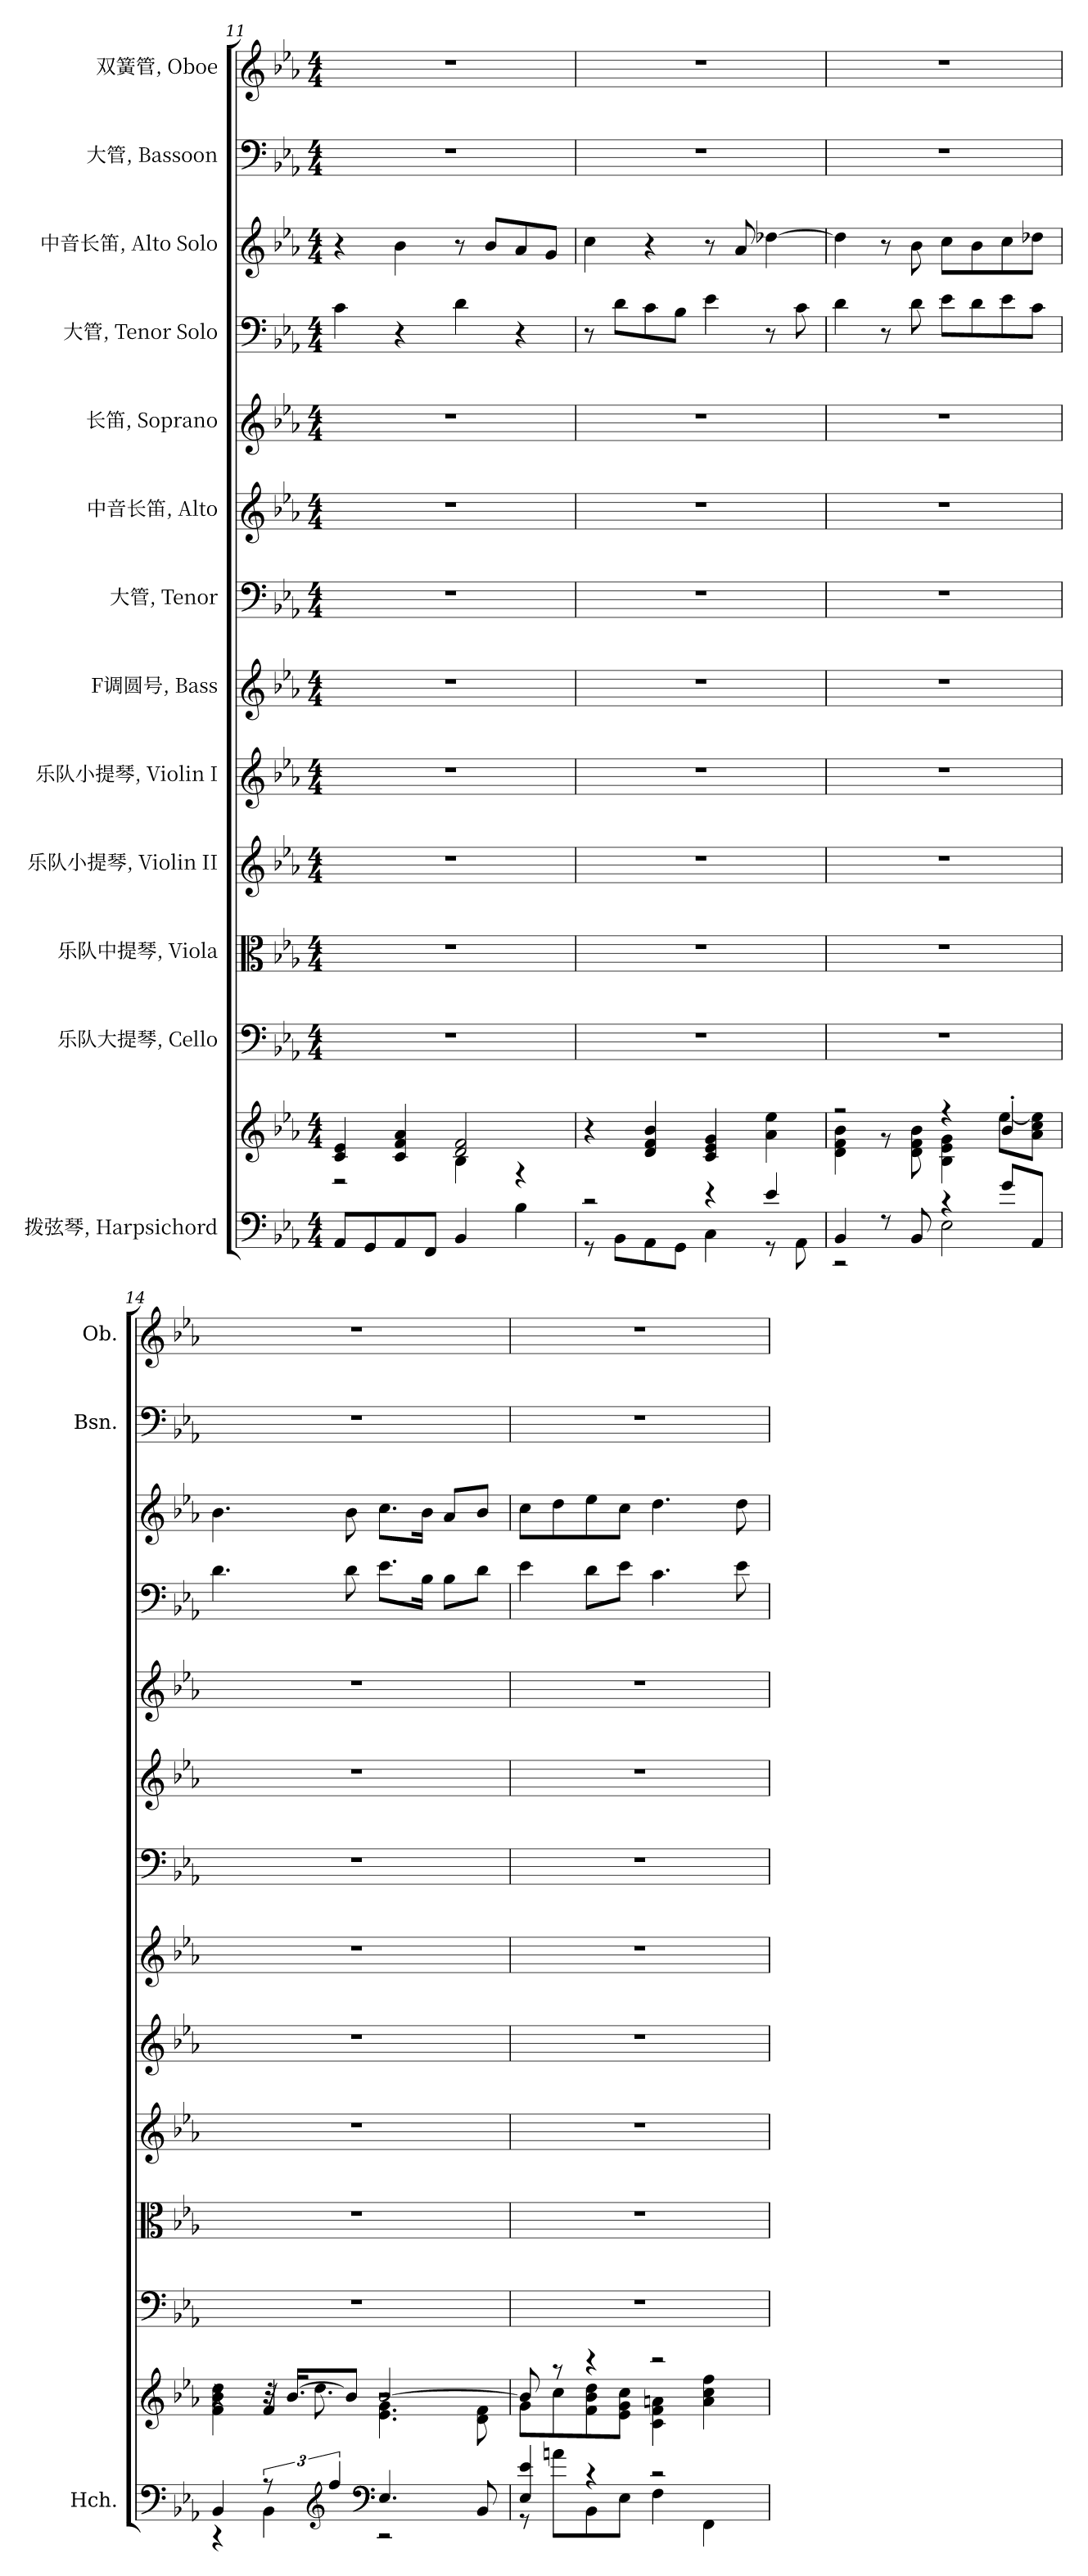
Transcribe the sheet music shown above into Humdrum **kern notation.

**kern	**kern	**kern	**kern	**kern	**kern	**kern	**kern	**kern	**kern	**kern	**kern	**kern	**kern
*part13	*part13	*part12	*part11	*part10	*part9	*part8	*part7	*part6	*part5	*part4	*part3	*part2	*part1
*staff14	*staff13	*staff12	*staff11	*staff10	*staff9	*staff8	*staff7	*staff6	*staff5	*staff4	*staff3	*staff2	*staff1
*I"拨弦琴, Harpsichord	*	*I"乐队大提琴, Cello	*I"乐队中提琴, Viola	*I"乐队小提琴, Violin II	*I"乐队小提琴, Violin I	*I"F调圆号, Bass	*I"大管, Tenor	*I"中音长笛, Alto	*I"长笛, Soprano	*I"大管, Tenor Solo	*I"中音长笛, Alto Solo	*I"大管, Bassoon	*I"双簧管, Oboe
*I'Hch.	*	*	*	*	*	*	*	*	*	*	*	*I'Bsn.	*I'Ob.
*clefF4	*clefG2	*clefF4	*clefC3	*clefG2	*clefG2	*clefG2	*clefF4	*clefG2	*clefG2	*clefF4	*clefG2	*clefF4	*clefG2
*	*	*	*	*	*	*ITrd4c7	*	*ITrd3c5	*	*	*ITrd3c5	*	*
*k[b-e-a-]	*k[b-e-a-]	*k[b-e-a-]	*k[b-e-a-]	*k[b-e-a-]	*k[b-e-a-]	*k[b-e-a-d-]	*k[b-e-a-]	*k[b-e-]	*k[b-e-a-]	*k[b-e-a-]	*k[b-e-]	*k[b-e-a-]	*k[b-e-a-]
*M4/4	*M4/4	*M4/4	*M4/4	*M4/4	*M4/4	*M4/4	*M4/4	*M4/4	*M4/4	*M4/4	*M4/4	*M4/4	*M4/4
=11	=11	=11	=11	=11	=11	=11	=11	=11	=11	=11	=11	=11	=11
*	*^	*	*	*	*	*	*	*	*	*	*	*	*
8AA-/L	4c/ 4e-/	2r	1r	1r	1r	1r	1r	1r	1r	1r	4c\	4r	1r	1r
8GG/	.	.	.	.	.	.	.	.	.	.	.	.	.	.
8AA-/	4c/ 4f/ 4a-/	.	.	.	.	.	.	.	.	.	4r	4f\	.	.
8FF/J	.	.	.	.	.	.	.	.	.	.	.	.	.	.
4BB-/	2d/ 2f/	4B-\	.	.	.	.	.	.	.	.	4d\	8r	.	.
.	.	.	.	.	.	.	.	.	.	.	.	8f/L	.	.
4B-\	.	4r	.	.	.	.	.	.	.	.	4r	8e-/	.	.
.	.	.	.	.	.	.	.	.	.	.	.	8d/J	.	.
*	*v	*v	*	*	*	*	*	*	*	*	*	*	*	*
=12	=12	=12	=12	=12	=12	=12	=12	=12	=12	=12	=12	=12	=12
*^	*	*	*	*	*	*	*	*	*	*	*	*	*
2r	8r	4r	1r	1r	1r	1r	1r	1r	1r	1r	8r	4g\	1r	1r
.	8BB-\L	.	.	.	.	.	.	.	.	.	8d\L	.	.	.
.	8AA-\	4d/ 4f/ 4b-/	.	.	.	.	.	.	.	.	8c\	4r	.	.
.	8GG\J	.	.	.	.	.	.	.	.	.	8B-\J	.	.	.
4r	4C\	4c/ 4e-/ 4g/	.	.	.	.	.	.	.	.	4e-\	8r	.	.
.	.	.	.	.	.	.	.	.	.	.	.	8e-/	.	.
4e-/	8r	4a-\ 4ee-\	.	.	.	.	.	.	.	.	8r	[4a-X\	.	.
.	8AA-\	.	.	.	.	.	.	.	.	.	8c\	.	.	.
=13	=13	=13	=13	=13	=13	=13	=13	=13	=13	=13	=13	=13	=13	=13
*	*	*^	*	*	*	*	*	*	*	*	*	*	*	*
4BB-/	2r	2r	4d\ 4f\ 4b-\	1r	1r	1r	1r	1r	1r	1r	1r	4d\	4a-\]	1r	1r
8r	.	.	8r	.	.	.	.	.	.	.	.	8r	8r	.	.
8BB-/	.	.	8d\ 8f\ 8b-\	.	.	.	.	.	.	.	.	8d\	8f\	.	.
4r	2E-\	4r	4B-\ 4e-\ 4g\	.	.	.	.	.	.	.	.	8e-\L	8g\L	.	.
.	.	.	.	.	.	.	.	.	.	.	.	8d\	8f\	.	.
8g/L	.	4b-'/	[8ee-\L	.	.	.	.	.	.	.	.	8e-\	8g\	.	.
8AA-/J	.	.	8a-\ 8cc\ 8ee-\]J	.	.	.	.	.	.	.	.	8c\J	8a-X\J	.	.
!!LO:PB:g=z
=14	=14	=14	=14	=14	=14	=14	=14	=14	=14	=14	=14	=14	=14	=14	=14
*	*	*	*^	*	*	*	*	*	*	*	*	*	*	*	*
4BB-/	4r	4r	4f\ 4b-\ 4dd\	4r	1r	1r	1r	1r	1r	1r	1r	1r	4.d\	4.f\	1r	1r
12r	4BB-\	32r	16r	4f/	.	.	.	.	.	.	.	.	.	.	.	.
.	.	[16.b-/KL	.	.	.	.	.	.	.	.	.	.	.	.	.	.
.	.	.	8.dd\	.	.	.	.	.	.	.	.	.	.	.	.	.
*clefG2	*	*	*	*	*	*	*	*	*	*	*	*	*	*	*	*
6ff/	.	.	.	.	.	.	.	.	.	.	.	.	.	.	.	.
.	.	8b-/J]	.	.	.	.	.	.	.	.	.	.	8d\	8f\	.	.
*clefF4	*	*	*	*	*	*	*	*	*	*	*	*	*	*	*	*
4.E-/	2r	[2b-/	4.e-\ 4.g\	2r	.	.	.	.	.	.	.	.	8.e-\L	8.g\L	.	.
.	.	.	.	.	.	.	.	.	.	.	.	.	16B-\Jk	16f\Jk	.	.
.	.	.	.	.	.	.	.	.	.	.	.	.	8B-\L	8e-/L	.	.
8BB-/	.	.	8d\ 8f\	.	.	.	.	.	.	.	.	.	8d\J	8f/J	.	.
*	*	*	*v	*v	*	*	*	*	*	*	*	*	*	*	*	*
=15	=15	=15	=15	=15	=15	=15	=15	=15	=15	=15	=15	=15	=15	=15	=15
4E-/ 4e-/	8r	8b-/]	8g\L	1r	1r	1r	1r	1r	1r	1r	1r	4e-\	8g\L	1r	1r
.	8an\L	8r	8cc\	.	.	.	.	.	.	.	.	.	8a\	.	.
4r	8BB-\	4r	8f\ 8b-\ 8dd\	.	.	.	.	.	.	.	.	8d\L	8b-\	.	.
.	8E-\J	.	8e-\ 8g\ 8cc\J	.	.	.	.	.	.	.	.	8e-\J	8g\J	.	.
2r	4F\	2r	4c\ 4f\ 4an\	.	.	.	.	.	.	.	.	4.c\	4.a\	.	.
.	4FF\	.	4a\ 4cc\ 4ff\	.	.	.	.	.	.	.	.	.	.	.	.
.	.	.	.	.	.	.	.	.	.	.	.	8e-\	8a\	.	.
*v	*v	*	*	*	*	*	*	*	*	*	*	*	*	*	*
*	*v	*v	*	*	*	*	*	*	*	*	*	*	*	*
=	=	=	=	=	=	=	=	=	=	=	=	=	=
*-	*-	*-	*-	*-	*-	*-	*-	*-	*-	*-	*-	*-	*-
